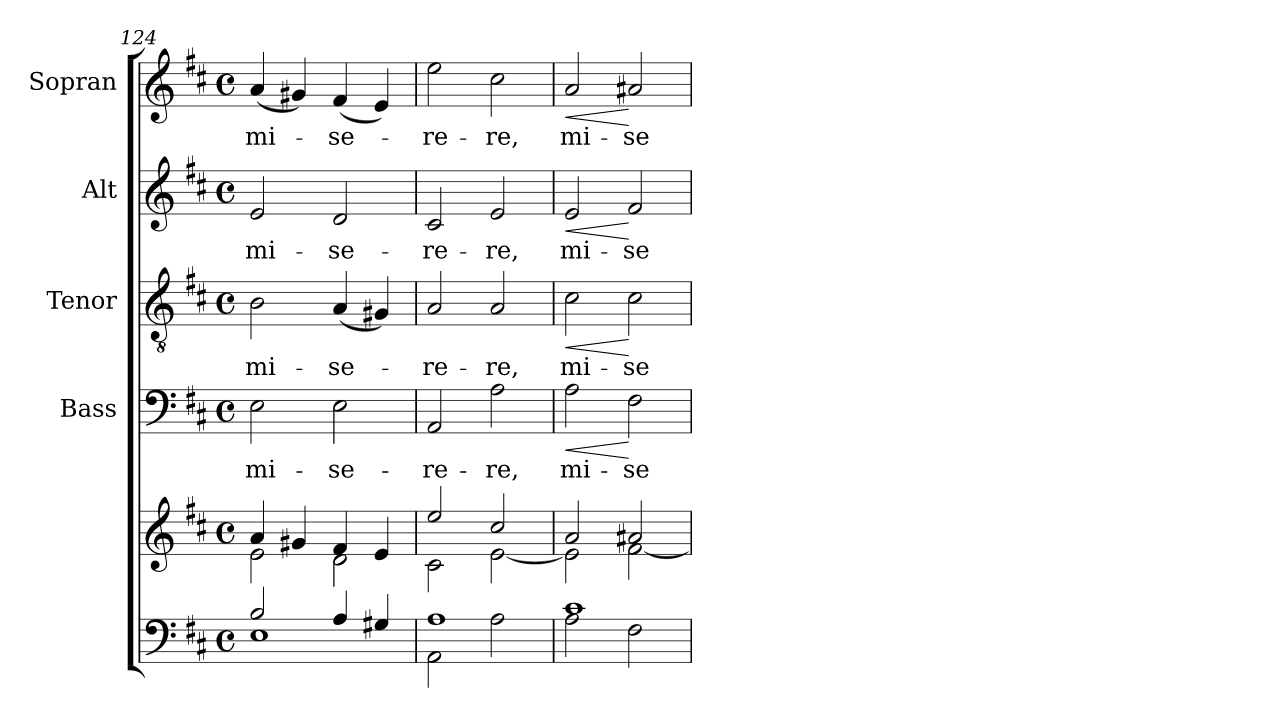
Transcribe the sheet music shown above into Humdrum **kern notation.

**kern	**kern	**kern	**text	**dynam	**kern	**text	**dynam	**kern	**text	**dynam	**kern	**text	**dynam
*part5	*part5	*part4	*part4	*part4	*part3	*part3	*part3	*part2	*part2	*part2	*part1	*part1	*part1
*staff6	*staff5	*staff4	*staff4	*staff4	*staff3	*staff3	*staff3	*staff2	*staff2	*staff2	*staff1	*staff1	*staff1
*	*	*I"Bass	*	*	*I"Tenor	*	*	*I"Alt	*	*	*I"Sopran	*	*
*	*	*I'B.	*	*	*I'T.	*	*	*I'A.	*	*	*I'S.	*	*
*clefF4	*clefG2	*clefF4	*	*	*clefGv2	*	*	*clefG2	*	*	*clefG2	*	*
*k[f#c#]	*k[f#c#]	*k[f#c#]	*	*	*k[f#c#]	*	*	*k[f#c#]	*	*	*k[f#c#]	*	*
*D:	*D:	*D:	*	*	*D:	*	*	*D:	*	*	*D:	*	*
*M4/4	*M4/4	*M4/4	*	*	*M4/4	*	*	*M4/4	*	*	*M4/4	*	*
*met(c)	*met(c)	*met(c)	*	*	*met(c)	*	*	*met(c)	*	*	*met(c)	*	*
=124	=124	=124	=124	=124	=124	=124	=124	=124	=124	=124	=124	=124	=124
*^	*^	*	*	*	*	*	*	*	*	*	*	*	*
!	!	!	!	!	!LO:LY:b	!	!	!LO:LY:b	!	!	!LO:LY:b	!	!	!LO:LY:b	!
2B/	1E	4a/	2e\	2E\	mi-	.	2B\	mi-	.	2e/	mi-	.	(<4a/	mi-	.
.	.	4g#X/	.	.	.	.	.	.	.	.	.	.	4g#X/)	.	.
!	!	!	!	!	!LO:LY:b	!	!	!LO:LY:b	!	!	!LO:LY:b	!	!	!LO:LY:b	!
4A/	.	4f#/	2d\	2E\	-se-	.	(<4A/	-se-	.	2d/	-se-	.	(<4f#/	-se-	.
4G#X/	.	4e/	.	.	.	.	4G#X/)	.	.	.	.	.	4e/)	.	.
!!LO:LB:g=z
=125	=125	=125	=125	=125	=125	=125	=125	=125	=125	=125	=125	=125	=125	=125	=125
!	!	!	!	!	!LO:LY:b	!	!	!LO:LY:b	!	!	!LO:LY:b	!	!	!LO:LY:b	!
1A	2AA\	2ee/	2c#\	2AA/	-re-	.	2A/	-re-	.	2c#/	-re-	.	2ee\	-re-	.
!	!	!	!	!	!LO:LY:b	!	!	!LO:LY:b	!	!	!LO:LY:b	!	!	!LO:LY:b	!
.	2A\	2cc#/	[<2e\	2A\	-re,	.	2A/	-re,	.	2e/	-re,	.	2cc#\	-re,	.
=126	=126	=126	=126	=126	=126	=126	=126	=126	=126	=126	=126	=126	=126	=126	=126
!	!	!	!	!	!LO:LY:b	!LO:HP:b	!	!LO:LY:b	!LO:HP:b	!	!LO:LY:b	!LO:HP:b	!	!LO:LY:b	!LO:HP:b
1c#	2A\	2a/	2e\]	2A\	mi-	<	2c#\	mi-	<	2e/	mi-	<	2a/	mi-	<
!	!	!	!	!	!LO:LY:b	!	!	!LO:LY:b	!	!	!LO:LY:b	!	!	!LO:LY:b	!
.	2F#\	2a#X/	[<2f#\	2F#\	-se-	[	2c#\	-se-	[	2f#/	-se-	[	2a#X/	-se-	[
*v	*v	*	*	*	*	*	*	*	*	*	*	*	*	*	*
*	*v	*v	*	*	*	*	*	*	*	*	*	*	*	*
=	=	=	=	=	=	=	=	=	=	=	=	=	=
*-	*-	*-	*-	*-	*-	*-	*-	*-	*-	*-	*-	*-	*-
